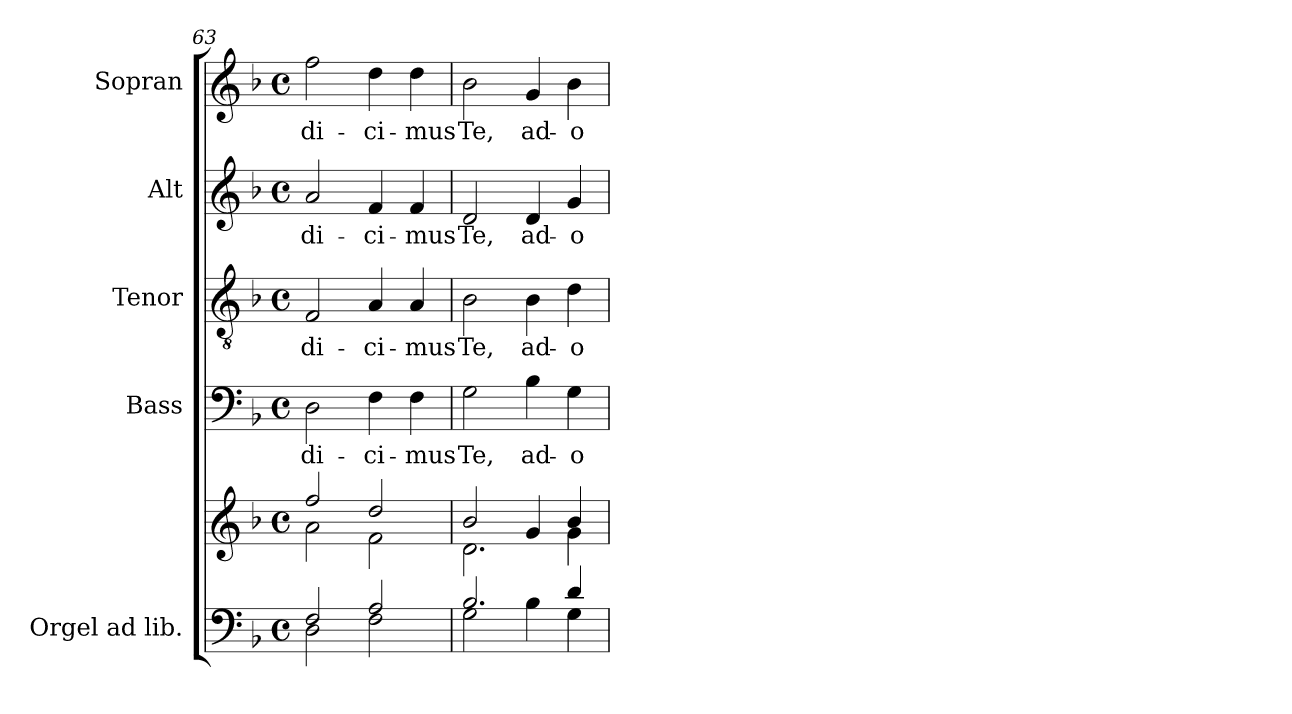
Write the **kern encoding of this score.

**kern	**kern	**kern	**text	**kern	**text	**kern	**text	**kern	**text
*part5	*part5	*part4	*part4	*part3	*part3	*part2	*part2	*part1	*part1
*staff6	*staff5	*staff4	*staff4	*staff3	*staff3	*staff2	*staff2	*staff1	*staff1
*I"Orgel ad lib.	*	*I"Bass	*	*I"Tenor	*	*I"Alt	*	*I"Sopran	*
*	*	*I'B.	*	*I'T.	*	*I'A.	*	*I'S.	*
*clefF4	*clefG2	*clefF4	*	*clefGv2	*	*clefG2	*	*clefG2	*
*k[b-]	*k[b-]	*k[b-]	*	*k[b-]	*	*k[b-]	*	*k[b-]	*
*F:	*F:	*F:	*	*F:	*	*F:	*	*F:	*
*M4/4	*M4/4	*M4/4	*	*M4/4	*	*M4/4	*	*M4/4	*
*met(c)	*met(c)	*met(c)	*	*met(c)	*	*met(c)	*	*met(c)	*
=63	=63	=63	=63	=63	=63	=63	=63	=63	=63
*^	*^	*	*	*	*	*	*	*	*
!	!	!	!	!	!LO:LY:b	!	!LO:LY:b	!	!LO:LY:b	!	!LO:LY:b
2F/	2D\	2ff/	2a\	2D\	-di-	2F/	-di-	2a/	-di-	2ff\	-di-
!	!	!	!	!	!LO:LY:b	!	!LO:LY:b	!	!LO:LY:b	!	!LO:LY:b
2A/	2F\	2dd/	2f\	4F\	-ci-	4A/	-ci-	4f/	-ci-	4dd\	-ci-
!	!	!	!	!	!LO:LY:b	!	!LO:LY:b	!	!LO:LY:b	!	!LO:LY:b
.	.	.	.	4F\	-mus	4A/	-mus	4f/	-mus	4dd\	-mus
=64	=64	=64	=64	=64	=64	=64	=64	=64	=64	=64	=64
!	!	!	!	!	!LO:LY:b	!	!LO:LY:b	!	!LO:LY:b	!	!LO:LY:b
2.B-/	2G\	2b-/	2.d\	2G\	Te,	2B-\	Te,	2d/	Te,	2b-\	Te,
!	!	!	!	!	!LO:LY:b	!	!LO:LY:b	!	!LO:LY:b	!	!LO:LY:b
.	4B-\	4g/	.	4B-\	ad-	4B-\	ad-	4d/	ad-	4g/	ad-
!	!	!	!	!	!LO:LY:b	!	!LO:LY:b	!	!LO:LY:b	!	!LO:LY:b
4d/	4G\	4b-/	4g\	4G\	-o-	4d\	-o-	4g/	-o-	4b-\	-o-
*v	*v	*	*	*	*	*	*	*	*	*	*
*	*v	*v	*	*	*	*	*	*	*	*
=	=	=	=	=	=	=	=	=	=
*-	*-	*-	*-	*-	*-	*-	*-	*-	*-
